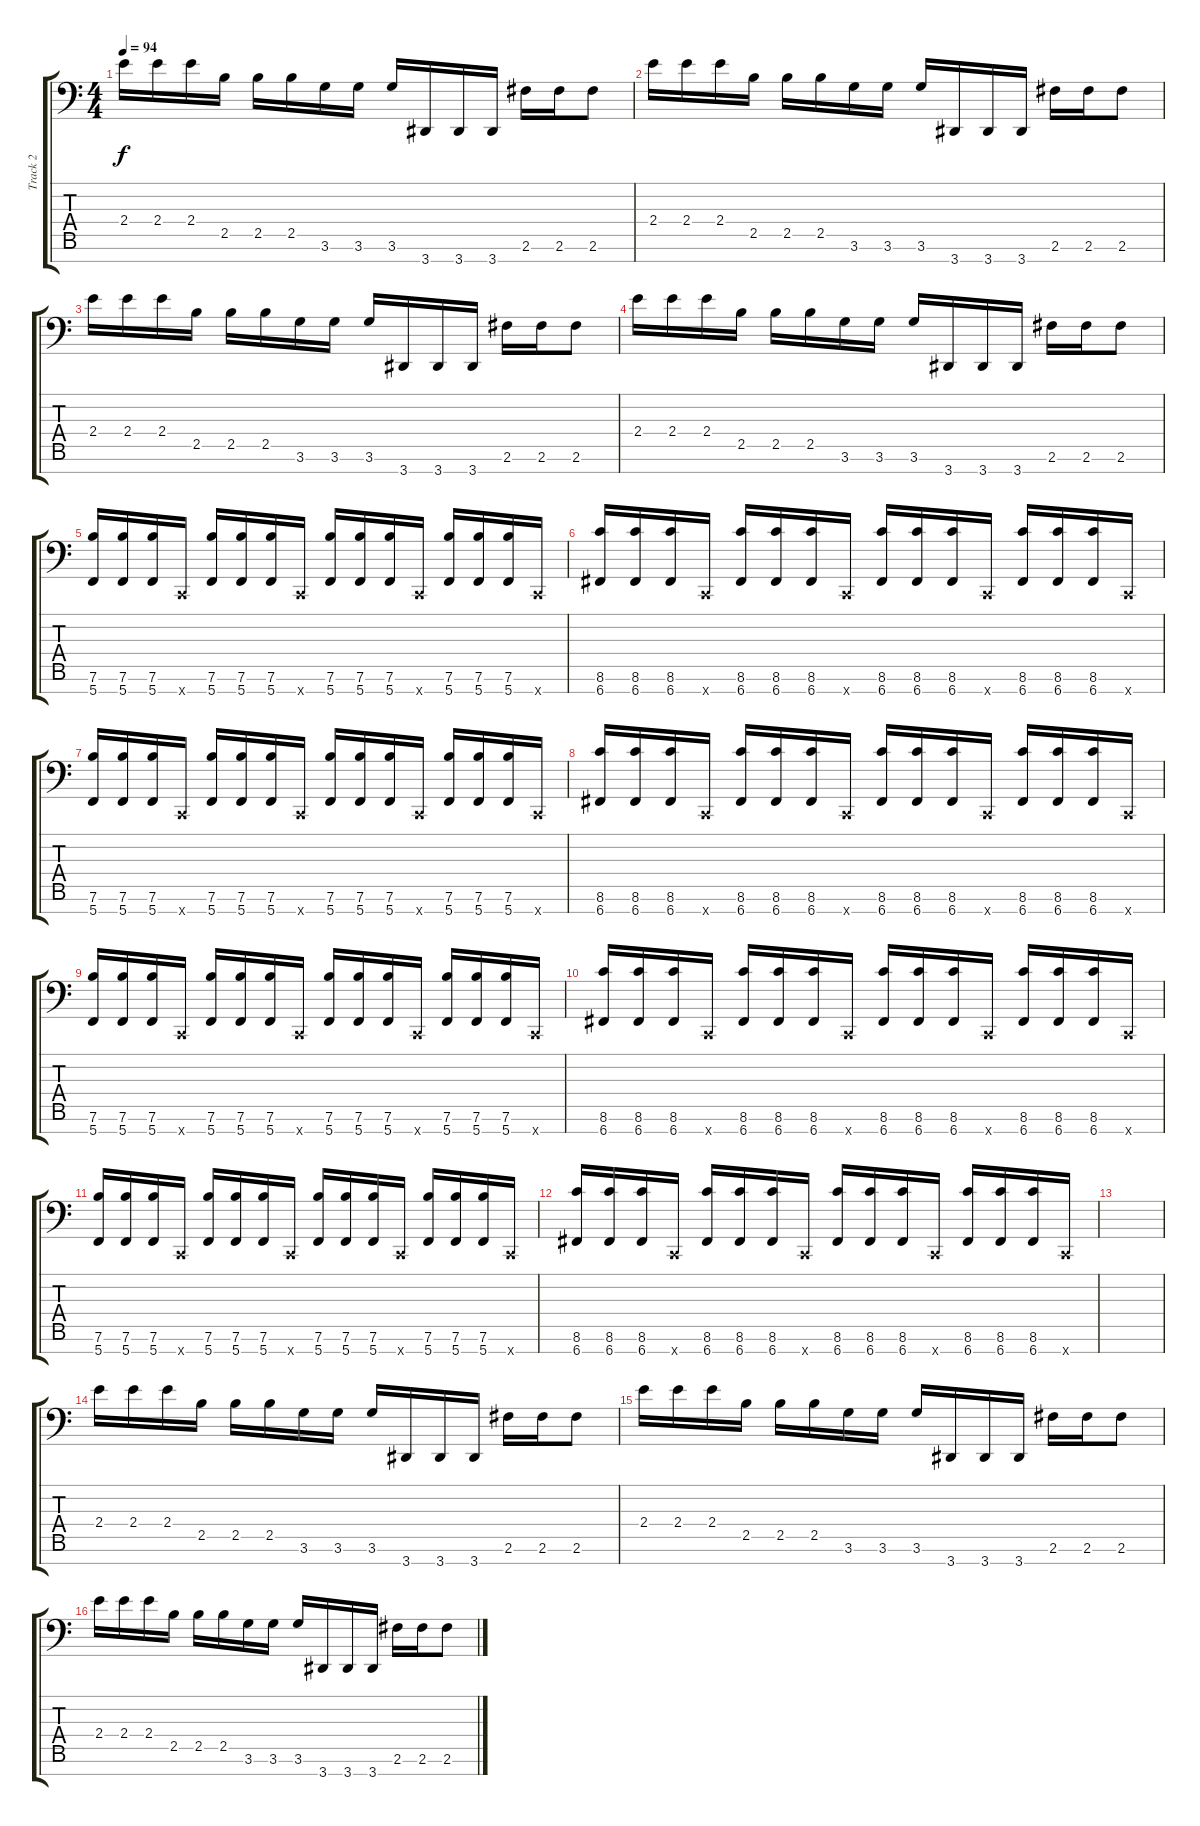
\track ("Track 2" "Track 2") {instrument distortionguitar}
\staff {score tabs}
\tuning (E4 B3 G3 D3 A2 E2 C-1) {hide}
\ts (4 4)
\tempo 94
\clef f4
\ks c
2.4.16{dy f} 2.4.16 2.4.16 2.5.16 2.5.16 2.5.16 3.6.16 3.6.16 3.6.16 3.7.16 3.7.16 3.7.16 2.6.16 2.6.16 2.6.8 |
2.4.16 2.4.16 2.4.16 2.5.16 2.5.16 2.5.16 3.6.16 3.6.16 3.6.16 3.7.16 3.7.16 3.7.16 2.6.16 2.6.16 2.6.8 |
2.4.16 2.4.16 2.4.16 2.5.16 2.5.16 2.5.16 3.6.16 3.6.16 3.6.16 3.7.16 3.7.16 3.7.16 2.6.16 2.6.16 2.6.8 |
2.4.16 2.4.16 2.4.16 2.5.16 2.5.16 2.5.16 3.6.16 3.6.16 3.6.16 3.7.16 3.7.16 3.7.16 2.6.16 2.6.16 2.6.8 |
(7.6 5.7).16 (7.6 5.7).16 (7.6 5.7).16 0.7{x}.16 (7.6 5.7).16 (7.6 5.7).16 (7.6 5.7).16 0.7{x}.16 (7.6 5.7).16 (7.6 5.7).16 (7.6 5.7).16 0.7{x}.16 (7.6 5.7).16 (7.6 5.7).16 (7.6 5.7).16 0.7{x}.16 |
(8.6 6.7).16 (8.6 6.7).16 (8.6 6.7).16 0.7{x}.16 (8.6 6.7).16 (8.6 6.7).16 (8.6 6.7).16 0.7{x}.16 (8.6 6.7).16 (8.6 6.7).16 (8.6 6.7).16 0.7{x}.16 (8.6 6.7).16 (8.6 6.7).16 (8.6 6.7).16 0.7{x}.16 |
(7.6 5.7).16 (7.6 5.7).16 (7.6 5.7).16 0.7{x}.16 (7.6 5.7).16 (7.6 5.7).16 (7.6 5.7).16 0.7{x}.16 (7.6 5.7).16 (7.6 5.7).16 (7.6 5.7).16 0.7{x}.16 (7.6 5.7).16 (7.6 5.7).16 (7.6 5.7).16 0.7{x}.16 |
(8.6 6.7).16 (8.6 6.7).16 (8.6 6.7).16 0.7{x}.16 (8.6 6.7).16 (8.6 6.7).16 (8.6 6.7).16 0.7{x}.16 (8.6 6.7).16 (8.6 6.7).16 (8.6 6.7).16 0.7{x}.16 (8.6 6.7).16 (8.6 6.7).16 (8.6 6.7).16 0.7{x}.16 |
(7.6 5.7).16 (7.6 5.7).16 (7.6 5.7).16 0.7{x}.16 (7.6 5.7).16 (7.6 5.7).16 (7.6 5.7).16 0.7{x}.16 (7.6 5.7).16 (7.6 5.7).16 (7.6 5.7).16 0.7{x}.16 (7.6 5.7).16 (7.6 5.7).16 (7.6 5.7).16 0.7{x}.16 |
(8.6 6.7).16 (8.6 6.7).16 (8.6 6.7).16 0.7{x}.16 (8.6 6.7).16 (8.6 6.7).16 (8.6 6.7).16 0.7{x}.16 (8.6 6.7).16 (8.6 6.7).16 (8.6 6.7).16 0.7{x}.16 (8.6 6.7).16 (8.6 6.7).16 (8.6 6.7).16 0.7{x}.16 |
(7.6 5.7).16 (7.6 5.7).16 (7.6 5.7).16 0.7{x}.16 (7.6 5.7).16 (7.6 5.7).16 (7.6 5.7).16 0.7{x}.16 (7.6 5.7).16 (7.6 5.7).16 (7.6 5.7).16 0.7{x}.16 (7.6 5.7).16 (7.6 5.7).16 (7.6 5.7).16 0.7{x}.16 |
(8.6 6.7).16 (8.6 6.7).16 (8.6 6.7).16 0.7{x}.16 (8.6 6.7).16 (8.6 6.7).16 (8.6 6.7).16 0.7{x}.16 (8.6 6.7).16 (8.6 6.7).16 (8.6 6.7).16 0.7{x}.16 (8.6 6.7).16 (8.6 6.7).16 (8.6 6.7).16 0.7{x}.16 |
|
2.4.16 2.4.16 2.4.16 2.5.16 2.5.16 2.5.16 3.6.16 3.6.16 3.6.16 3.7.16 3.7.16 3.7.16 2.6.16 2.6.16 2.6.8 |
2.4.16 2.4.16 2.4.16 2.5.16 2.5.16 2.5.16 3.6.16 3.6.16 3.6.16 3.7.16 3.7.16 3.7.16 2.6.16 2.6.16 2.6.8 |
2.4.16 2.4.16 2.4.16 2.5.16 2.5.16 2.5.16 3.6.16 3.6.16 3.6.16 3.7.16 3.7.16 3.7.16 2.6.16 2.6.16 2.6.8
